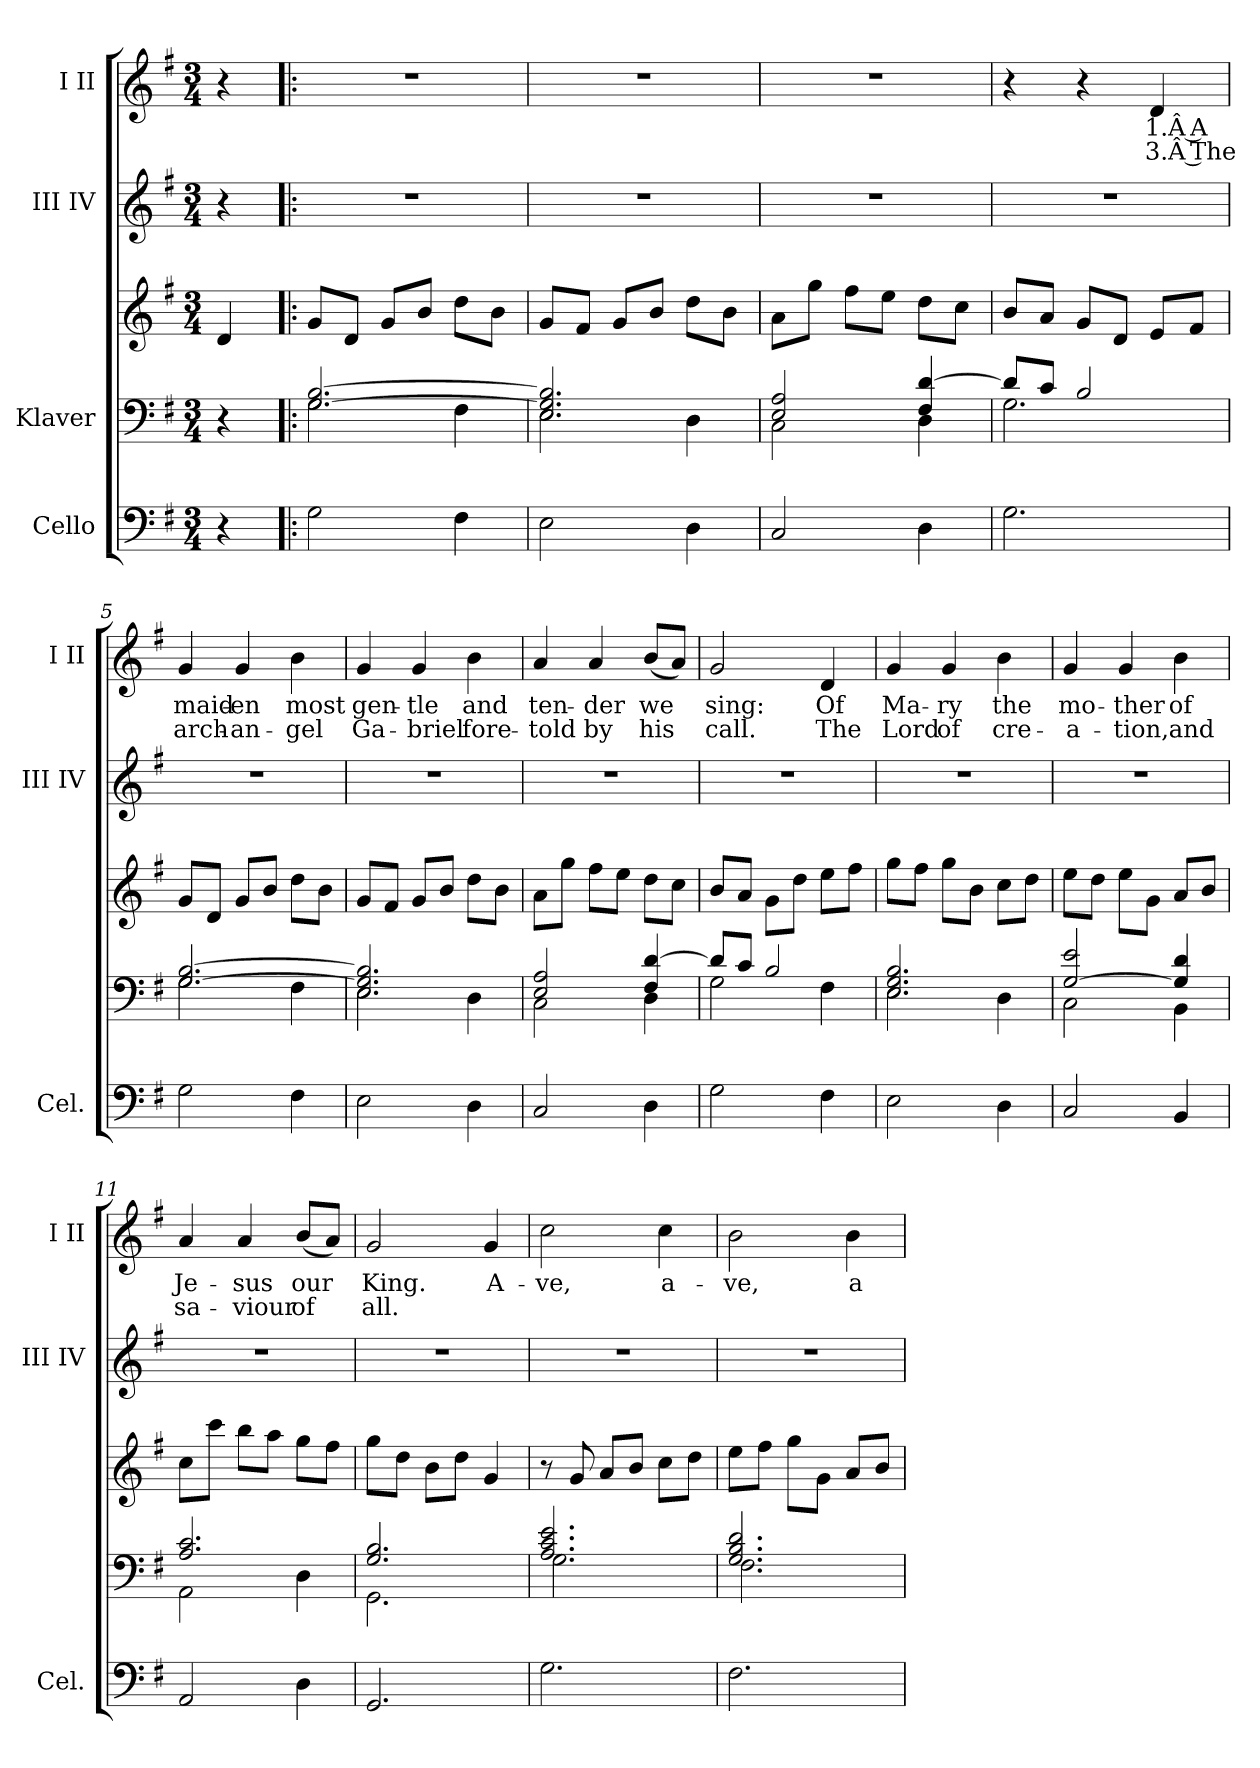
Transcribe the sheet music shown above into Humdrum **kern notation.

**kern	**kern	**kern	**kern	**kern	**text	**text
*part4	*part3	*part3	*part2	*part1	*part1	*part1
*staff5	*staff4	*staff3	*staff2	*staff1	*staff1	*staff1
*I"Cello	*I"Klaver	*	*I"III IV	*I"I II	*	*
*I'Cel.	*	*	*I'III IV	*I'I II	*	*
*clefF4	*clefF4	*clefG2	*clefG2	*clefG2	*	*
*k[f#]	*k[f#]	*k[f#]	*k[f#]	*k[f#]	*	*
*M3/4	*M3/4	*M3/4	*M3/4	*M3/4	*	*
=	=	=	=	=	=	=
4r	4r	4d/	4r	4r	.	.
=1!|:	=1!|:	=1!|:	=1!|:	=1!|:	=1!|:	=1!|:
*	*^	*	*	*	*	*
2G\	[2.G/ [2.B/	2G\	8g/L	2.r	2.r	.	.
.	.	.	8d/J	.	.	.	.
.	.	.	8g/L	.	.	.	.
.	.	.	8b/J	.	.	.	.
4F#\	.	4F#\	8dd\L	.	.	.	.
.	.	.	8b\J	.	.	.	.
=2	=2	=2	=2	=2	=2	=2	=2
2E\	2.E/ 2.G/] 2.B/]	2E\	8g/L	2.r	2.r	.	.
.	.	.	8f#/J	.	.	.	.
.	.	.	8g/L	.	.	.	.
.	.	.	8b/J	.	.	.	.
4D\	.	4D\	8dd\L	.	.	.	.
.	.	.	8b\J	.	.	.	.
=3	=3	=3	=3	=3	=3	=3	=3
2C/	2E/ 2A/	2C\	8a\L	2.r	2.r	.	.
.	.	.	8gg\J	.	.	.	.
.	.	.	8ff#\L	.	.	.	.
.	.	.	8ee\J	.	.	.	.
4D\	4F#/ [4d/	4D\	8dd\L	.	.	.	.
.	.	.	8cc\J	.	.	.	.
=4	=4	=4	=4	=4	=4	=4	=4
2.G\	8d/L]	2.G\	8b/L	2.r	4r	.	.
.	8c/J	.	8a/J	.	.	.	.
.	2B/	.	8g/L	.	4r	.	.
.	.	.	8d/J	.	.	.	.
!	!	!	!	!	!	!LO:LY:b	!LO:LY:b
.	.	.	8e/L	.	4d/	1.Â A	3.Â The
.	.	.	8f#/J	.	.	.	.
=5	=5	=5	=5	=5	=5	=5	=5
!	!	!	!	!	!	!LO:LY:b	!LO:LY:b
2G\	[2.G/ [2.B/	2G\	8g/L	2.r	4g/	maid-	arch-
.	.	.	8d/J	.	.	.	.
!	!	!	!	!	!	!LO:LY:b	!LO:LY:b
.	.	.	8g/L	.	4g/	-en	-an-
.	.	.	8b/J	.	.	.	.
!	!	!	!	!	!	!LO:LY:b	!LO:LY:b
4F#\	.	4F#\	8dd\L	.	4b\	most	-gel
.	.	.	8b\J	.	.	.	.
!!LO:LB:g=z
=6	=6	=6	=6	=6	=6	=6	=6
!	!	!	!	!	!	!LO:LY:b	!LO:LY:b
2E\	2.E/ 2.G/] 2.B/]	2E\	8g/L	2.r	4g/	gen-	Ga-
.	.	.	8f#/J	.	.	.	.
!	!	!	!	!	!	!LO:LY:b	!LO:LY:b
.	.	.	8g/L	.	4g/	-tle	-briel
.	.	.	8b/J	.	.	.	.
!	!	!	!	!	!	!LO:LY:b	!LO:LY:b
4D\	.	4D\	8dd\L	.	4b\	and	fore-
.	.	.	8b\J	.	.	.	.
=7	=7	=7	=7	=7	=7	=7	=7
!	!	!	!	!	!	!LO:LY:b	!LO:LY:b
2C/	2E/ 2A/	2C\	8a\L	2.r	4a/	ten-	-told
.	.	.	8gg\J	.	.	.	.
!	!	!	!	!	!	!LO:LY:b	!LO:LY:b
.	.	.	8ff#\L	.	4a/	-der	by
.	.	.	8ee\J	.	.	.	.
!	!	!	!	!	!	!LO:LY:b	!LO:LY:b
4D\	4F#/ [4d/	4D\	8dd\L	.	(<8b/L	we	his
.	.	.	8cc\J	.	8a/J)	.	.
=8	=8	=8	=8	=8	=8	=8	=8
!	!	!	!	!	!	!LO:LY:b	!LO:LY:b
2G\	8d/L]	2G\	8b/L	2.r	2g/	sing:	call.
.	8c/J	.	8a/J	.	.	.	.
.	2B/	.	8g\L	.	.	.	.
.	.	.	8dd\J	.	.	.	.
!	!	!	!	!	!	!LO:LY:b	!LO:LY:b
4F#\	.	4F#\	8ee\L	.	4d/	Of	The
.	.	.	8ff#\J	.	.	.	.
=9	=9	=9	=9	=9	=9	=9	=9
!	!	!	!	!	!	!LO:LY:b	!LO:LY:b
2E\	2.E/ 2.G/ 2.B/	2E\	8gg\L	2.r	4g/	Ma-	Lord
.	.	.	8ff#\J	.	.	.	.
!	!	!	!	!	!	!LO:LY:b	!LO:LY:b
.	.	.	8gg\L	.	4g/	-ry	of
.	.	.	8b\J	.	.	.	.
!	!	!	!	!	!	!LO:LY:b	!LO:LY:b
4D\	.	4D\	8cc\L	.	4b\	the	cre-
.	.	.	8dd\J	.	.	.	.
=10	=10	=10	=10	=10	=10	=10	=10
!	!	!	!	!	!	!LO:LY:b	!LO:LY:b
2C/	[2G/ 2e/	2C\	8ee\L	2.r	4g/	mo-	-a-
.	.	.	8dd\J	.	.	.	.
!	!	!	!	!	!	!LO:LY:b	!LO:LY:b
.	.	.	8ee\L	.	4g/	-ther	-tion,
.	.	.	8g\J	.	.	.	.
!	!	!	!	!	!	!LO:LY:b	!LO:LY:b
4BB/	4G/] 4d/	4BB\	8a/L	.	4b\	of	and
.	.	.	8b/J	.	.	.	.
!!LO:PB:g=z
=11	=11	=11	=11	=11	=11	=11	=11
!	!	!	!	!	!	!LO:LY:b	!LO:LY:b
2AA/	2.A/ 2.c/	2AA\	8cc\L	2.r	4a/	Je-	sa-
.	.	.	8ccc\J	.	.	.	.
!	!	!	!	!	!	!LO:LY:b	!LO:LY:b
.	.	.	8bb\L	.	4a/	-sus	-viour
.	.	.	8aa\J	.	.	.	.
!	!	!	!	!	!	!LO:LY:b	!LO:LY:b
4D\	.	4D\	8gg\L	.	(<8b/L	our	of
.	.	.	8ff#\J	.	8a/J)	.	.
=12	=12	=12	=12	=12	=12	=12	=12
!	!	!	!	!	!	!LO:LY:b	!LO:LY:b
2.GG/	2.G/ 2.B/	2.GG\	8gg\L	2.r	2g/	King.	all.
.	.	.	8dd\J	.	.	.	.
.	.	.	8b\L	.	.	.	.
.	.	.	8dd\J	.	.	.	.
!	!	!	!	!	!	!LO:LY:b	!
.	.	.	4g/	.	4g/	A-	.
=13	=13	=13	=13	=13	=13	=13	=13
!	!	!	!	!	!	!LO:LY:b	!
2.G\	2.A/ 2.c/ 2.e/	2.G\	8r	2.r	2cc\	-ve,	.
.	.	.	8g/	.	.	.	.
.	.	.	8a/L	.	.	.	.
.	.	.	8b/J	.	.	.	.
!	!	!	!	!	!	!LO:LY:b	!
.	.	.	8cc\L	.	4cc\	a-	.
.	.	.	8dd\J	.	.	.	.
=14	=14	=14	=14	=14	=14	=14	=14
!	!	!	!	!	!	!LO:LY:b	!
2.F#\	2.G/ 2.B/ 2.d/	2.F#\	8ee\L	2.r	2b\	-ve,	.
.	.	.	8ff#\J	.	.	.	.
.	.	.	8gg\L	.	.	.	.
.	.	.	8g\J	.	.	.	.
!	!	!	!	!	!	!LO:LY:b	!
.	.	.	8a/L	.	4b\	a-	.
.	.	.	8b/J	.	.	.	.
*	*v	*v	*	*	*	*	*
=	=	=	=	=	=	=
*-	*-	*-	*-	*-	*-	*-
